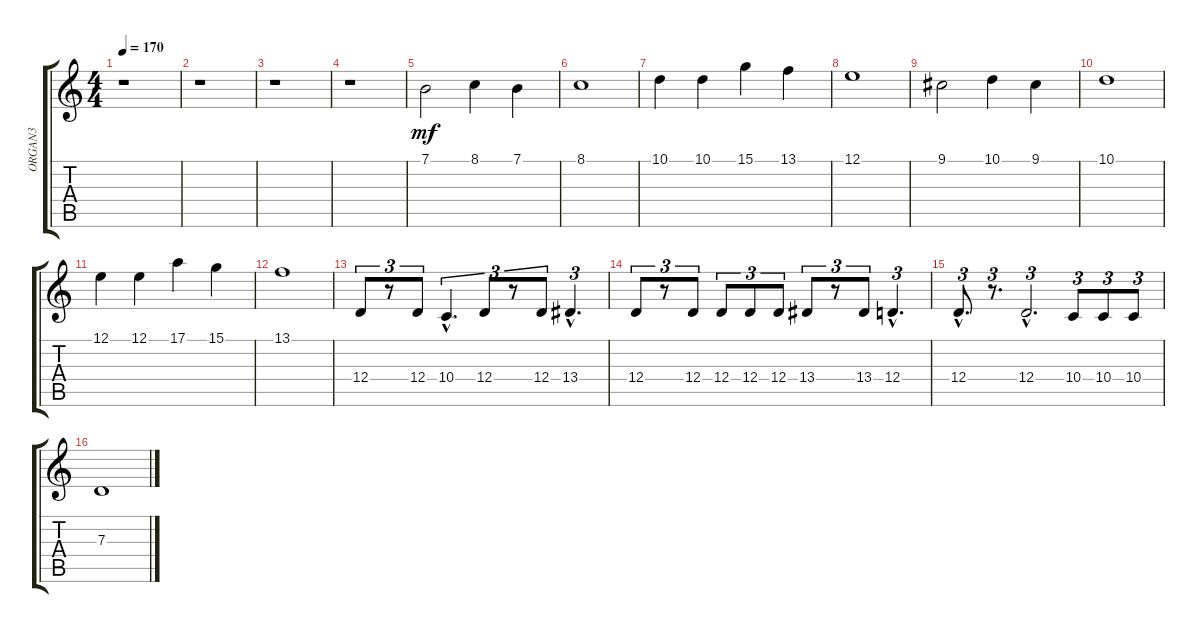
\track ("ORGAN3" "ORGAN3") {instrument percussiveorgan}
\staff {score tabs}
\tuning (E4 B3 G3 D3 A2 E2) {hide}
\ts (4 4)
\tempo 170
\clef g2
\ks c
r.1{dy mf} |
r.1 |
r.1 |
r.1 |
7.1.2 8.1.4 7.1.4 |
8.1.1 |
10.1.4 10.1.4 15.1.4 13.1.4 |
12.1.1 |
9.1.2 10.1.4 9.1.4 |
10.1.1 |
12.1.4 12.1.4 17.1.4 15.1.4 |
13.1.1 |
12.4.8{tu (3 2)} r.8{tu (3 2)} 12.4.8{tu (3 2)} 10.4{hac}.4{d tu (3 2)} 12.4.8{tu (3 2)} r.8{tu (3 2)} 12.4.8{tu (3 2)} 13.4{hac}.4{d tu (3 2)} |
12.4.8{tu (3 2)} r.8{tu (3 2)} 12.4.8{tu (3 2)} 12.4.8{tu (3 2)} 12.4.8{tu (3 2)} 12.4.8{tu (3 2)} 13.4.8{tu (3 2)} r.8{tu (3 2)} 13.4.8{tu (3 2)} 12.4{hac}.4{d tu (3 2)} |
12.4{hac}.8{d tu (3 2)} r.8{d tu (3 2)} 12.4{hac}.2{d tu (3 2)} 10.4.8{tu (3 2)} 10.4.8{tu (3 2)} 10.4.8{tu (3 2)} |
7.3.1
